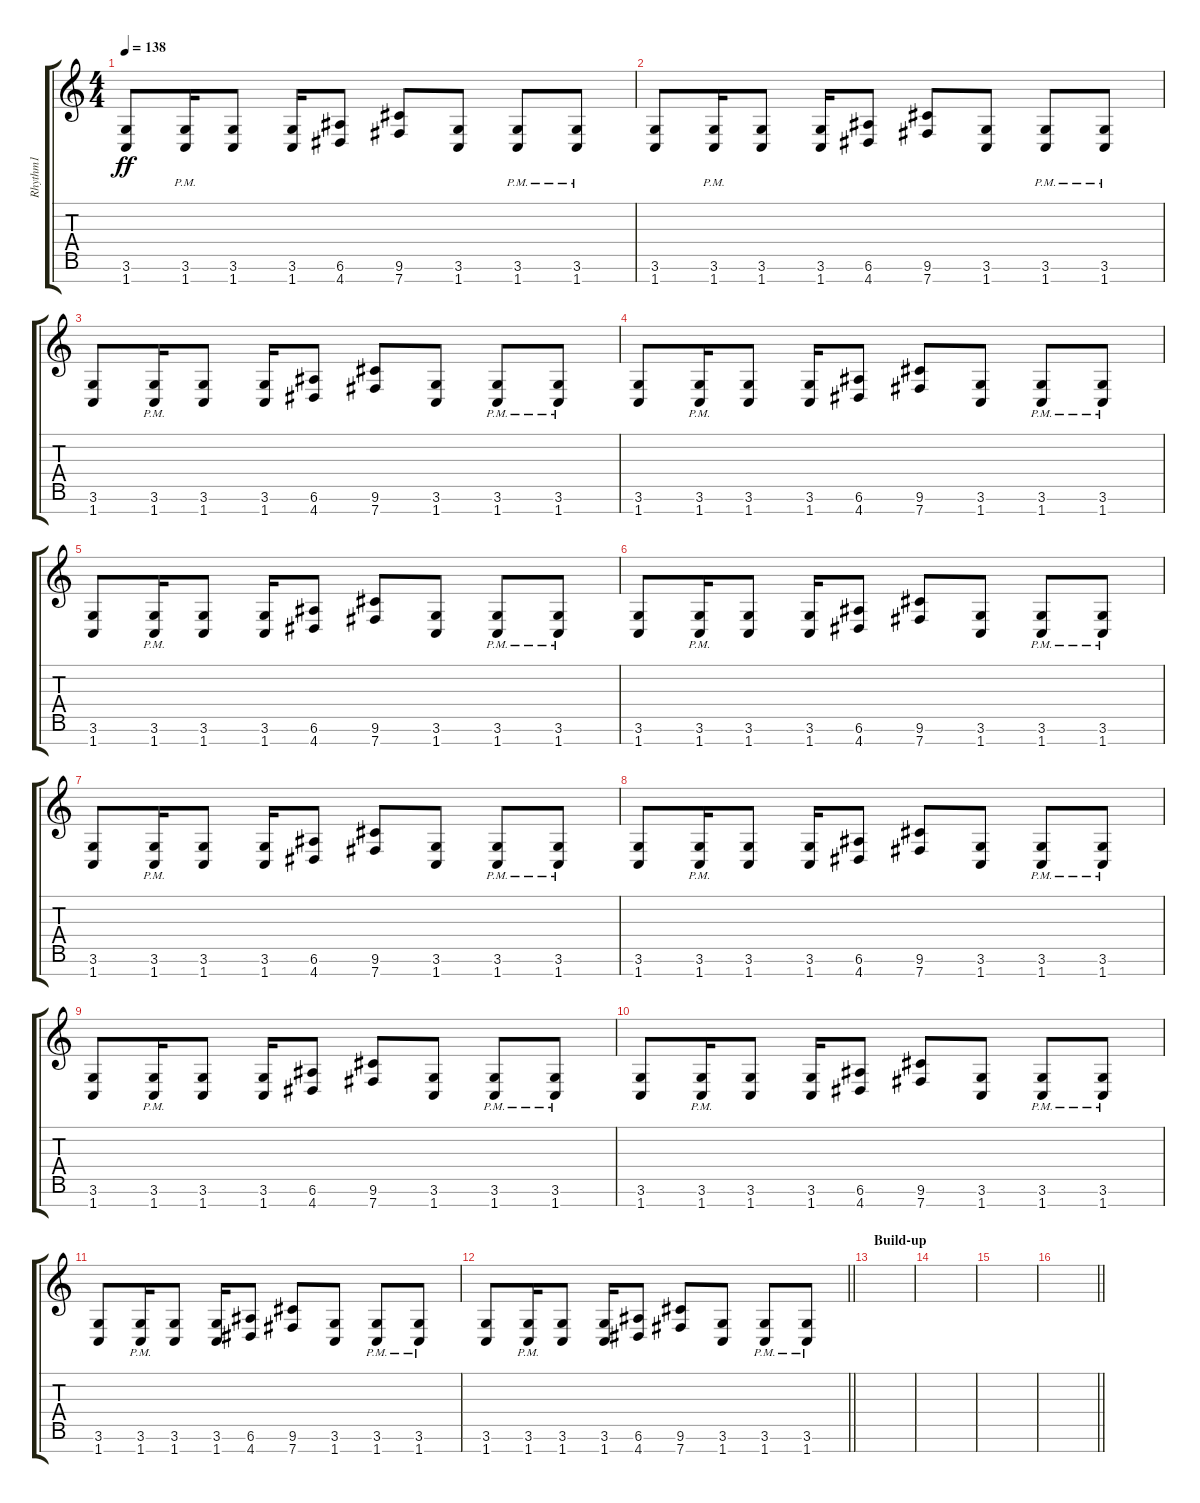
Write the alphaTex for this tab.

\track ("Rhythm1" "Rhythm1") {instrument distortionguitar}
\staff {score tabs}
\tuning (E4 B3 G3 D3 A2 E2 B1) {hide}
\ts (4 4)
\tempo 138
\clef g2
\ks c
(3.6 1.7).8{dy ff} (3.6{pm} 1.7{pm}).16 (3.6 1.7).8 (3.6 1.7).16 (6.6 4.7).8 (9.6 7.7).8 (3.6 1.7).8 (3.6{pm} 1.7{pm}).8 (3.6{pm} 1.7{pm}).8 |
(3.6 1.7).8 (3.6{pm} 1.7{pm}).16 (3.6 1.7).8 (3.6 1.7).16 (6.6 4.7).8 (9.6 7.7).8 (3.6 1.7).8 (3.6{pm} 1.7{pm}).8 (3.6{pm} 1.7{pm}).8 |
(3.6 1.7).8 (3.6{pm} 1.7{pm}).16 (3.6 1.7).8 (3.6 1.7).16 (6.6 4.7).8 (9.6 7.7).8 (3.6 1.7).8 (3.6{pm} 1.7{pm}).8 (3.6{pm} 1.7{pm}).8 |
(3.6 1.7).8 (3.6{pm} 1.7{pm}).16 (3.6 1.7).8 (3.6 1.7).16 (6.6 4.7).8 (9.6 7.7).8 (3.6 1.7).8 (3.6{pm} 1.7{pm}).8 (3.6{pm} 1.7{pm}).8 |
(3.6 1.7).8 (3.6{pm} 1.7{pm}).16 (3.6 1.7).8 (3.6 1.7).16 (6.6 4.7).8 (9.6 7.7).8 (3.6 1.7).8 (3.6{pm} 1.7{pm}).8 (3.6{pm} 1.7{pm}).8 |
(3.6 1.7).8 (3.6{pm} 1.7{pm}).16 (3.6 1.7).8 (3.6 1.7).16 (6.6 4.7).8 (9.6 7.7).8 (3.6 1.7).8 (3.6{pm} 1.7{pm}).8 (3.6{pm} 1.7{pm}).8 |
(3.6 1.7).8 (3.6{pm} 1.7{pm}).16 (3.6 1.7).8 (3.6 1.7).16 (6.6 4.7).8 (9.6 7.7).8 (3.6 1.7).8 (3.6{pm} 1.7{pm}).8 (3.6{pm} 1.7{pm}).8 |
(3.6 1.7).8 (3.6{pm} 1.7{pm}).16 (3.6 1.7).8 (3.6 1.7).16 (6.6 4.7).8 (9.6 7.7).8 (3.6 1.7).8 (3.6{pm} 1.7{pm}).8 (3.6{pm} 1.7{pm}).8 |
(3.6 1.7).8 (3.6{pm} 1.7{pm}).16 (3.6 1.7).8 (3.6 1.7).16 (6.6 4.7).8 (9.6 7.7).8 (3.6 1.7).8 (3.6{pm} 1.7{pm}).8 (3.6{pm} 1.7{pm}).8 |
(3.6 1.7).8 (3.6{pm} 1.7{pm}).16 (3.6 1.7).8 (3.6 1.7).16 (6.6 4.7).8 (9.6 7.7).8 (3.6 1.7).8 (3.6{pm} 1.7{pm}).8 (3.6{pm} 1.7{pm}).8 |
(3.6 1.7).8 (3.6{pm} 1.7{pm}).16 (3.6 1.7).8 (3.6 1.7).16 (6.6 4.7).8 (9.6 7.7).8 (3.6 1.7).8 (3.6{pm} 1.7{pm}).8 (3.6{pm} 1.7{pm}).8 |
\barLineRight lightlight
(3.6 1.7).8 (3.6{pm} 1.7{pm}).16 (3.6 1.7).8 (3.6 1.7).16 (6.6 4.7).8 (9.6 7.7).8 (3.6 1.7).8 (3.6{pm} 1.7{pm}).8 (3.6{pm} 1.7{pm}).8 |
\section ("" "Build-up")
|
|
|
\barLineRight lightlight
